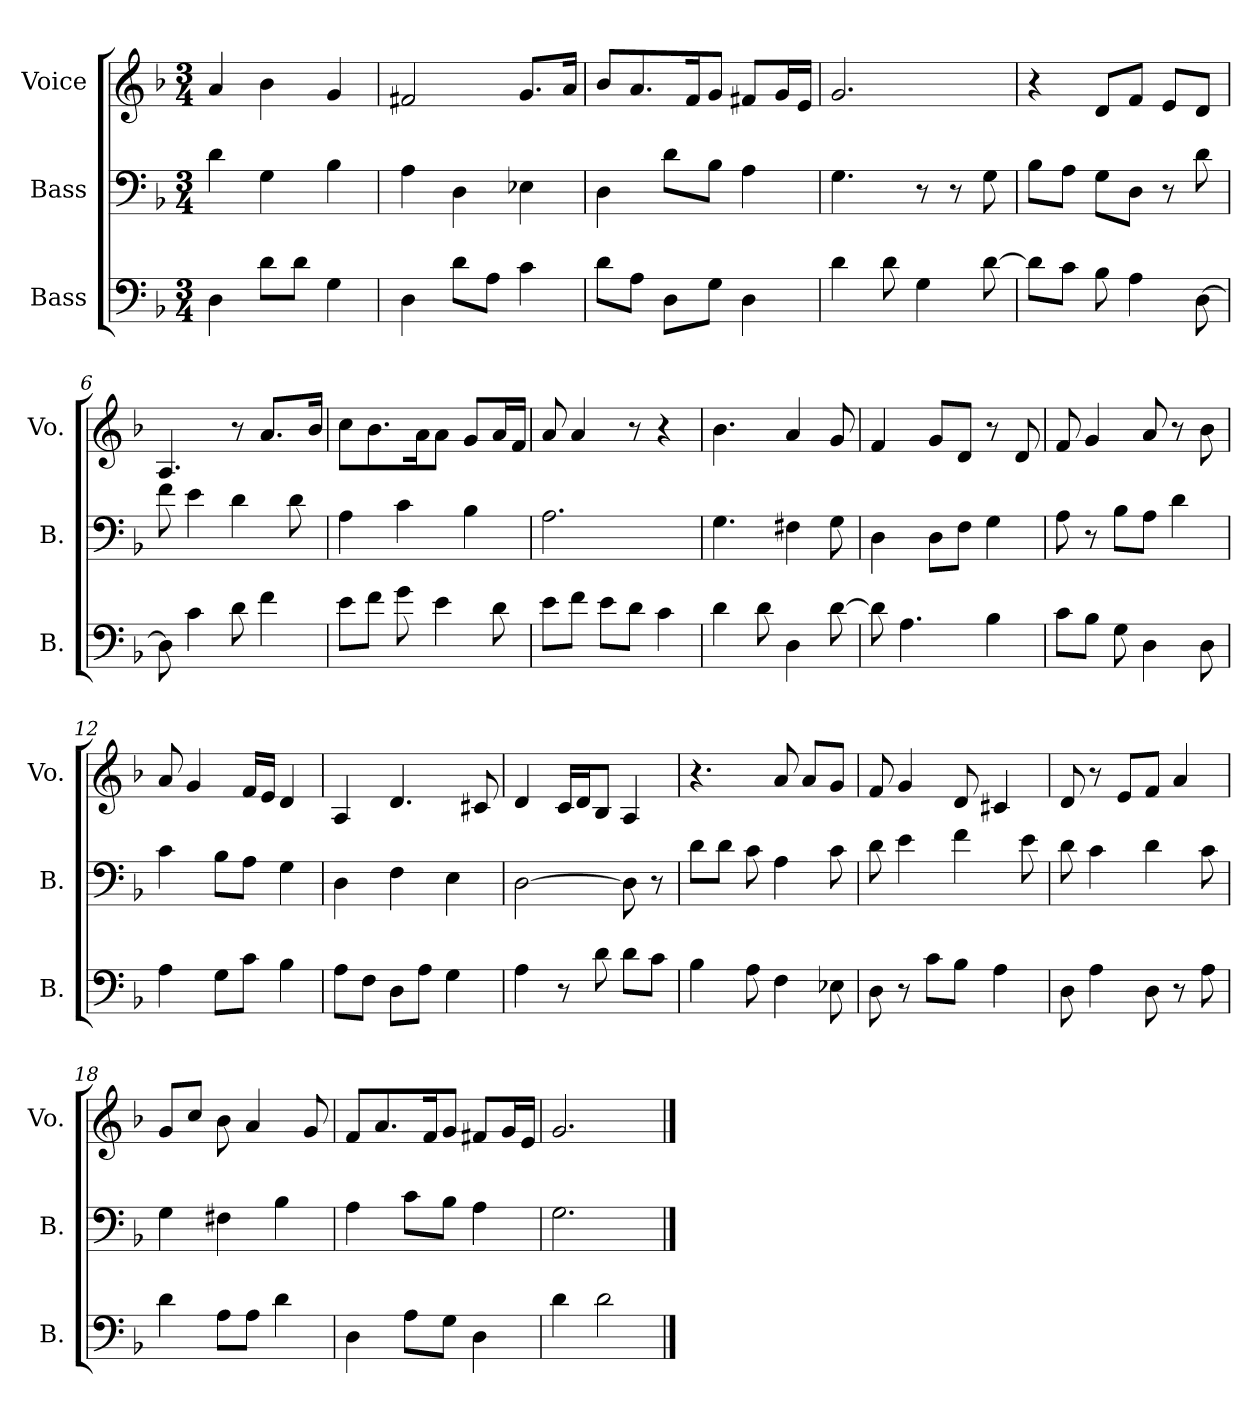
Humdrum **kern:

**kern	**kern	**kern
*part3	*part2	*part1
*staff3	*staff2	*staff1
*I"Bass	*I"Bass	*I"Voice
*I'B.	*I'B.	*I'Vo.
*clefF4	*clefF4	*clefG2
*k[b-]	*k[b-]	*k[b-]
*M3/4	*M3/4	*M3/4
=1	=1	=1
4D\	4d\	4a/
8d\L	4G\	4b-\
8d\J	.	.
4G\	4B-\	4g/
=2	=2	=2
4D\	4A\	2f#X/
8d\L	4D\	.
8A\J	.	.
4c\	4E-X\	8.g/L
.	.	16a/Jk
=3	=3	=3
8d\L	4D\	8b-/L
8A\J	.	8.a/
8D\L	8d\L	.
.	.	16f/K
8G\J	8B-\J	8g/J
4D\	4A\	8f#X/L
.	.	16g/L
.	.	16e/JJ
=4	=4	=4
4d\	4.G\	2.g/
8d\	.	.
4G\	8r	.
.	8r	.
[8d\	8G\	.
=5	=5	=5
8d\L]	8B-\L	4r
8c\J	8A\J	.
8B-\	8G\L	8d/L
4A\	8D\J	8f/J
.	8r	8e/L
[8D\	8d\	8d/J
=6	=6	=6
8D\]	8f\	4.A/
4c\	4e\	.
8d\	4d\	8r
4f\	.	8.a/L
.	8d\	.
.	.	16b-/Jk
!!LO:LB:g=z
=7	=7	=7
8e\L	4A\	8cc\L
8f\J	.	8.b-\
8g\	4c\	.
.	.	16a\K
4e\	.	8a\J
.	4B-\	8g/L
8d\	.	16a/L
.	.	16f/JJ
=8	=8	=8
8e\L	2.A\	8a/
8f\J	.	4a/
8e\L	.	.
8d\J	.	8r
4c\	.	4r
=9	=9	=9
4d\	4.G\	4.b-\
8d\	.	.
4D\	4F#X\	4a/
[8d\	8G\	8g/
=10	=10	=10
8d\]	4D\	4f/
4.A\	.	.
.	8D\L	8g/L
.	8F\J	8d/J
4B-\	4G\	8r
.	.	8d/
=11	=11	=11
8c\L	8A\	8f/
8B-\J	8r	4g/
8G\	8B-\L	.
4D\	8A\J	8a/
.	4d\	8r
8D\	.	8b-\
=12	=12	=12
4A\	4c\	8a/
.	.	4g/
8G\L	8B-\L	.
8c\J	8A\J	16f/LL
.	.	16e/JJ
4B-\	4G\	4d/
!!LO:LB:g=z
=13	=13	=13
8A\L	4D\	4A/
8F\J	.	.
8D\L	4F\	4.d/
8A\J	.	.
4G\	4E\	.
.	.	8c#X/
=14	=14	=14
4A\	[2D\	4d/
8r	.	16c/LL
.	.	16d/J
8d\	.	8B-/J
8d\L	8D\]	4A/
8c\J	8r	.
=15	=15	=15
4B-\	8d\L	4.r
.	8d\J	.
8A\	8c\	.
4F\	4A\	8a/
.	.	8a/L
8E-X\	8c\	8g/J
=16	=16	=16
8D\	8d\	8f/
8r	4e\	4g/
8c\L	.	.
8B-\J	4f\	8d/
4A\	.	4c#X/
.	8e\	.
=17	=17	=17
8D\	8d\	8d/
4A\	4c\	8r
.	.	8e/L
8D\	4d\	8f/J
8r	.	4a/
8A\	8c\	.
=18	=18	=18
4d\	4G\	8g/L
.	.	8cc/J
8A\L	4F#X\	8b-\
8A\J	.	4a/
4d\	4B-\	.
.	.	8g/
!!LO:PB:g=z
=19	=19	=19
4D\	4A\	8f/L
.	.	8.a/
8A\L	8c\L	.
.	.	16f/K
8G\J	8B-\J	8g/J
4D\	4A\	8f#X/L
.	.	16g/L
.	.	16e/JJ
=20	=20	=20
4d\	2.G\	2.g/
2d\	.	.
==	==	==
*-	*-	*-
